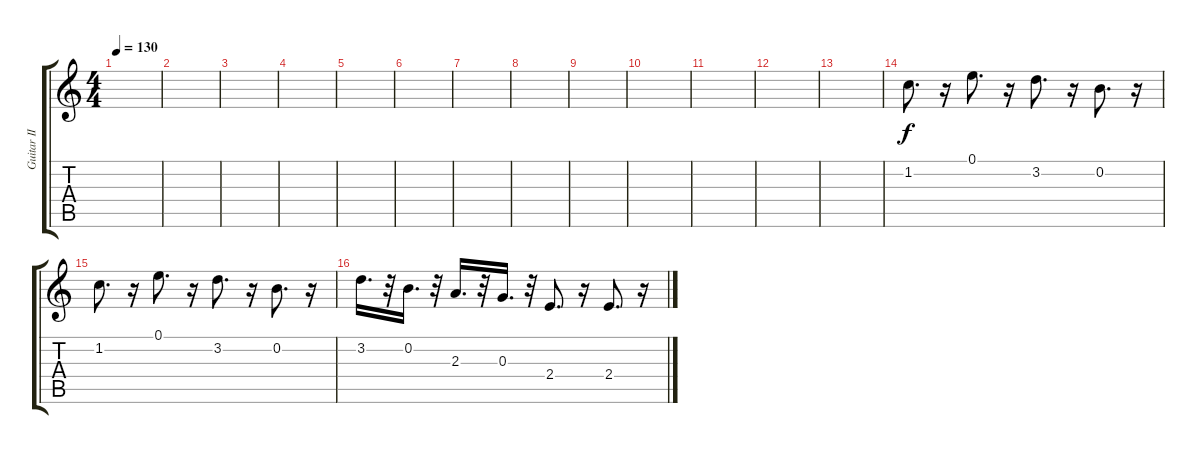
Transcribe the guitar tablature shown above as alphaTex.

\track ("Guitar II" "Guitar II") {instrument acousticguitarsteel}
\staff {score tabs}
\tuning (E4 B3 G3 D3 A2 E2) {hide}
\ts (4 4)
\tempo 130
\clef g2
\ks c
|
|
|
|
|
|
|
|
|
|
|
|
|
1.2.8{d} r.16 0.1.8{d} r.16 3.2.8{d} r.16 0.2.8{d} r.16 |
1.2.8{d volume 0} r.16 0.1.8{d} r.16 3.2.8{d} r.16 0.2.8{d} r.16 |
3.2.16{d} r.32 0.2.16{d} r.32 2.3.16{d} r.32 0.3.16{d} r.32 2.4.8{d} r.16 2.4.8{d} r.16
